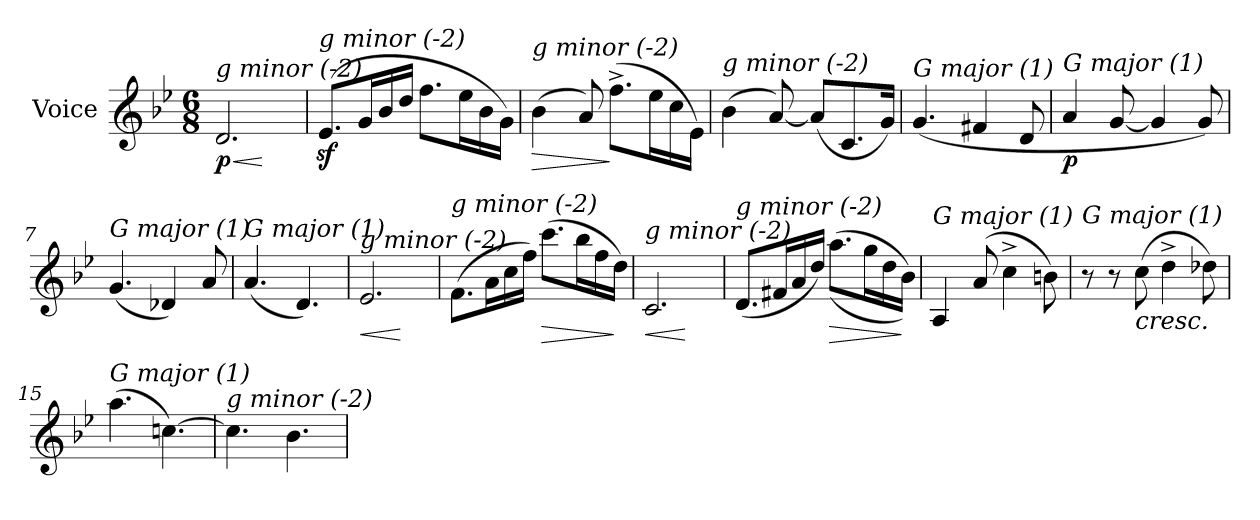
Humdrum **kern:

**kern	**dynam
*part1	*part1
*staff1	*staff1
*I"Voice	*
*I'V	*
*clefG2	*
*k[b-e-]	*
*M6/8	*
=1	=1
!LO:TX:i:t=g minor (-2)	!
!	!LO:HP:b
!	!LO:DY:n=1:b
2.d/	< p
.	[
=2	=2
!LO:TX:i:t=g minor (-2)	!
(>8.e-z</L	.
16g/L	.
16b-/	.
16dd/JJ	.
8.ff\L	.
16ee-\L	.
16b-\	.
16g\JJ)	.
=3	=3
!LO:TX:i:t=g minor (-2)	!
!	!LO:HP:b
(>4b-\	>
8a/)	.
(>8.ff^\L	]
16ee-\L	.
16cc\	.
16e-\JJ)	.
=4	=4
!LO:TX:i:t=g minor (-2)	!
(>4b-\	.
[8a/)	.
(<8a/L]	.
8.c/	.
16g/Jk)	.
=5	=5
!LO:TX:i:t=G major (1)	!
(<4.g/	.
4f#X/	.
8d/	.
!!LO:LB:g=z
=6	=6
!LO:TX:i:t=G major (1)	!
!	!LO:DY:b
4a/	p
[8g/	.
4g/]	.
8g/)	.
=7	=7
!LO:TX:i:t=G major (1)	!
(<4.g/	.
4d-Xi/)	.
8a/	.
=8	=8
!LO:TX:i:t=G major (1)	!
(<4.a/	.
4.d/)	.
=9	=9
!LO:TX:i:t=g minor (-2)	!
!	!LO:HP:b
2.e-/	<
.	[
=10	=10
!LO:TX:i:t=g minor (-2)	!
(>8.f\L	.
16a\L	.
16cc\	.
16ff\JJ)	.
!	!LO:HP:b
(>8.ccc\L	>
16bb-\L	.
16ff\	.
16dd\JJ)	]
!!LO:LB:g=z
=11	=11
!LO:TX:i:t=g minor (-2)	!
!	!LO:HP:b
2.c/	<
.	[
=12	=12
!LO:TX:i:t=g minor (-2)	!
(<8.d/L	.
16f#X/L	.
16a/	.
16dd/JJ)	.
!	!LO:HP:b
(>(<8.aa\L	>
16gg\L	.
16dd\	.
16b-\JJ))	]
=13	=13
!LO:TX:i:t=G major (1)	!
4A/	.
(>8a/	.
4cc^\	.
8bn\)	.
=14	=14
!LO:TX:i:t=G major (1)	!
8r	.
8r	.
!LO:TX:b:i:t=cresc.	!
(>8cc\	.
4dd^\	.
8dd-Xi\)	.
=15	=15
!LO:TX:i:t=G major (1)	!
(>4.aa\	.
[4.ccn\)	.
=16	=16
!LO:TX:i:t=g minor (-2)	!
4.cc\]	.
4.b-\	.
=	=
*-	*-
